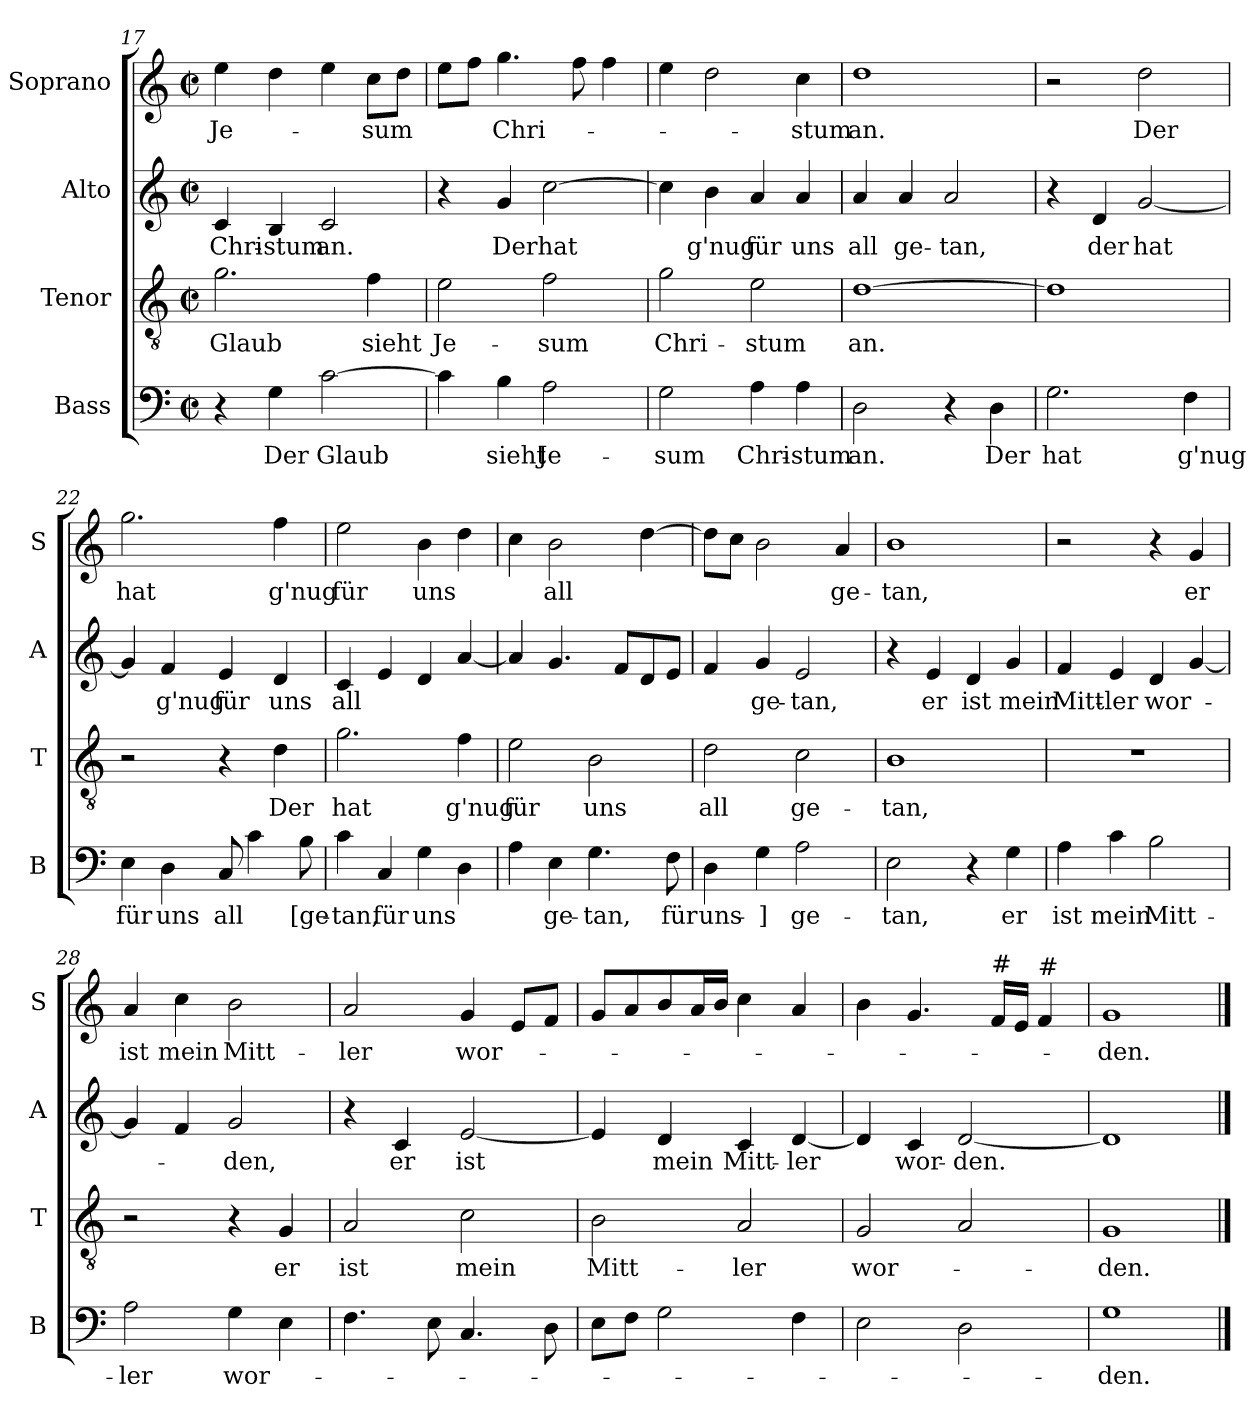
**kern	**text	**kern	**text	**kern	**text	**kern	**text
*part4	*part4	*part3	*part3	*part2	*part2	*part1	*part1
*staff4	*staff4	*staff3	*staff3	*staff2	*staff2	*staff1	*staff1
*I"Bass	*	*I"Tenor	*	*I"Alto	*	*I"Soprano	*
*I'B	*	*I'T	*	*I'A	*	*I'S	*
*clefF4	*	*clefGv2	*	*clefG2	*	*clefG2	*
*k[]	*	*k[]	*	*k[]	*	*k[]	*
*C:	*	*C:	*	*C:	*	*C:	*
*M2/2	*	*M2/2	*	*M2/2	*	*M2/2	*
*met(c|)	*	*met(c|)	*	*met(c|)	*	*met(c|)	*
=17	=17	=17	=17	=17	=17	=17	=17
!	!	!	!LO:LY:b	!	!LO:LY:b	!	!LO:LY:b
4r	.	2.g\	Glaub	4c/	Chri-	4ee\	Je-
!	!LO:LY:b	!	!	!	!LO:LY:b	!	!
4G\	Der	.	.	4B/	-stum	4dd\	.
!	!LO:LY:b	!	!	!	!LO:LY:b	!	!
[2c\	Glaub	.	.	2c/	an.	4ee\	.
!	!	!	!LO:LY:b	!	!	!	!LO:LY:b
.	.	4f\	sieht	.	.	8cc\L	-sum
.	.	.	.	.	.	8dd\J	.
=18	=18	=18	=18	=18	=18	=18	=18
!	!	!	!LO:LY:b	!	!	!	!
4c\]	.	2e\	Je-	4r	.	8ee\L	.
.	.	.	.	.	.	8ff\J	.
!	!LO:LY:b	!	!	!	!LO:LY:b	!	!LO:LY:b
4B\	sieht	.	.	4g/	Der	4.gg\	Chri-
!	!LO:LY:b	!	!LO:LY:b	!	!LO:LY:b	!	!
2A\	Je-	2f\	-sum	[2cc\	hat	.	.
.	.	.	.	.	.	8ff\	.
.	.	.	.	.	.	4ff\	.
=19	=19	=19	=19	=19	=19	=19	=19
!	!LO:LY:b	!	!LO:LY:b	!	!	!	!
2G\	-sum	2g\	Chri-	4cc\]	.	4ee\	.
!	!	!	!	!	!LO:LY:b	!	!
.	.	.	.	4b\	g'nug	2dd\	.
!	!LO:LY:b	!	!LO:LY:b	!	!LO:LY:b	!	!
4A\	Chri-	2e\	-stum	4a/	für	.	.
!	!LO:LY:b	!	!	!	!LO:LY:b	!	!LO:LY:b
4A\	-stum	.	.	4a/	uns	4cc\	-stum
=20	=20	=20	=20	=20	=20	=20	=20
!	!LO:LY:b	!	!LO:LY:b	!	!LO:LY:b	!	!LO:LY:b
2D\	an.	[1d	an.	4a/	all	1dd	an.
!	!	!	!	!	!LO:LY:b	!	!
.	.	.	.	4a/	ge-	.	.
!	!	!	!	!	!LO:LY:b	!	!
4r	.	.	.	2a/	-tan,	.	.
!	!LO:LY:b	!	!	!	!	!	!
4D\	Der	.	.	.	.	.	.
!!LO:LB:g=z
=21	=21	=21	=21	=21	=21	=21	=21
!	!LO:LY:b	!	!	!	!	!	!
2.G\	hat	1d]	.	4r	.	2r	.
!	!	!	!	!	!LO:LY:b	!	!
.	.	.	.	4d/	der	.	.
!	!	!	!	!	!LO:LY:b	!	!LO:LY:b
.	.	.	.	[2g/	hat	2dd\	Der
!	!LO:LY:b	!	!	!	!	!	!
4F\	g'nug	.	.	.	.	.	.
=22	=22	=22	=22	=22	=22	=22	=22
!	!LO:LY:b	!	!	!	!	!	!LO:LY:b
4E\	für	2r	.	4g/]	.	2.gg\	hat
!	!LO:LY:b	!	!	!	!LO:LY:b	!	!
4D\	uns	.	.	4f/	g'nug	.	.
!	!LO:LY:b	!	!	!	!LO:LY:b	!	!
8C/	all	4r	.	4e/	für	.	.
4c\	.	.	.	.	.	.	.
!	!	!	!LO:LY:b	!	!LO:LY:b	!	!LO:LY:b
.	.	4d\	Der	4d/	uns	4ff\	g'nug
!	!LO:LY:b	!	!	!	!	!	!
8B\	[ge-	.	.	.	.	.	.
=23	=23	=23	=23	=23	=23	=23	=23
!	!LO:LY:b	!	!LO:LY:b	!	!LO:LY:b	!	!LO:LY:b
4c\	-tan,	2.g\	hat	4c/	all	2ee\	für
!	!LO:LY:b	!	!	!	!	!	!
4C/	für	.	.	4e/	.	.	.
!	!LO:LY:b	!	!	!	!	!	!LO:LY:b
4G\	uns	.	.	4d/	.	4b\	uns
!	!	!	!LO:LY:b	!	!	!	!
4D\	.	4f\	g'nug	[4a/	.	4dd\	.
=24	=24	=24	=24	=24	=24	=24	=24
!	!	!	!LO:LY:b	!	!	!	!
4A\	.	2e\	für	4a/]	.	4cc\	.
!	!LO:LY:b	!	!	!	!	!	!LO:LY:b
4E\	ge-	.	.	4.g/	.	2b\	all
!	!LO:LY:b	!	!LO:LY:b	!	!	!	!
4.G\	-tan,	2B\	uns	.	.	.	.
.	.	.	.	8f/L	.	.	.
.	.	.	.	8d/	.	[4dd\	.
!	!LO:LY:b	!	!	!	!	!	!
8F\	für	.	.	8e/J	.	.	.
=25	=25	=25	=25	=25	=25	=25	=25
!	!LO:LY:b	!	!LO:LY:b	!	!	!	!
4D\	uns-	2d\	all	4f/	.	8dd\L]	.
.	.	.	.	.	.	8cc\J	.
!	!LO:LY:b	!	!	!	!LO:LY:b	!	!
4G\	-]	.	.	4g/	ge-	2b\	.
!	!LO:LY:b	!	!LO:LY:b	!	!LO:LY:b	!	!
2A\	ge-	2c\	ge-	2e/	-tan,	.	.
!	!	!	!	!	!	!	!LO:LY:b
.	.	.	.	.	.	4a/	ge-
=26	=26	=26	=26	=26	=26	=26	=26
!	!LO:LY:b	!	!LO:LY:b	!	!	!	!LO:LY:b
2E\	-tan,	1B	-tan,	4r	.	1b	-tan,
!	!	!	!	!	!LO:LY:b	!	!
.	.	.	.	4e/	er	.	.
!	!	!	!	!	!LO:LY:b	!	!
4r	.	.	.	4d/	ist	.	.
!	!LO:LY:b	!	!	!	!LO:LY:b	!	!
4G\	er	.	.	4g/	mein	.	.
!!LO:LB:g=z
=27	=27	=27	=27	=27	=27	=27	=27
!	!LO:LY:b	!	!	!	!LO:LY:b	!	!
4A\	ist	1r	.	4f/	Mitt-	2r	.
!	!LO:LY:b	!	!	!	!LO:LY:b	!	!
4c\	mein	.	.	4e/	-ler	.	.
!	!LO:LY:b	!	!	!	!LO:LY:b	!	!
2B\	Mitt-	.	.	4d/	wor-	4r	.
!	!	!	!	!	!	!	!LO:LY:b
.	.	.	.	[4g/	.	4g/	er
=28	=28	=28	=28	=28	=28	=28	=28
!	!LO:LY:b	!	!	!	!	!	!LO:LY:b
2A\	-ler	2r	.	4g/]	.	4a/	ist
!	!	!	!	!	!	!	!LO:LY:b
.	.	.	.	4f/	.	4cc\	mein
!	!LO:LY:b	!	!	!	!LO:LY:b	!	!LO:LY:b
4G\	wor-	4r	.	2g/	-den,	2b\	Mitt-
!	!	!	!LO:LY:b	!	!	!	!
4E\	.	4G/	er	.	.	.	.
=29	=29	=29	=29	=29	=29	=29	=29
!	!	!	!LO:LY:b	!	!	!	!LO:LY:b
4.F\	.	2A/	ist	4r	.	2a/	-ler
!	!	!	!	!	!LO:LY:b	!	!
.	.	.	.	4c/	er	.	.
8E\	.	.	.	.	.	.	.
!	!	!	!LO:LY:b	!	!LO:LY:b	!	!LO:LY:b
4.C/	.	2c\	mein	[2e/	ist	4g/	wor-
.	.	.	.	.	.	8e/L	.
8D\	.	.	.	.	.	8f/J	.
=30	=30	=30	=30	=30	=30	=30	=30
!	!	!	!LO:LY:b	!	!	!	!
8E\L	.	2B\	Mitt-	4e/]	.	8g/L	.
8F\J	.	.	.	.	.	8a/	.
!	!	!	!	!	!LO:LY:b	!	!
2G\	.	.	.	4d/	mein	8b/	.
.	.	.	.	.	.	16a/L	.
.	.	.	.	.	.	16b/JJ	.
!	!	!	!LO:LY:b	!	!LO:LY:b	!	!
.	.	2A/	-ler	4c/	Mitt-	4cc\	.
!	!	!	!	!	!LO:LY:b	!	!
4F\	.	.	.	[4d/	-ler	4a/	.
=31	=31	=31	=31	=31	=31	=31	=31
!	!	!	!LO:LY:b	!	!	!	!
2E\	.	2G/	wor-	4d/]	.	4b\	.
!	!	!	!	!	!LO:LY:b	!	!
.	.	.	.	4c/	wor-	4.g/	.
!	!	!	!	!	!LO:LY:b	!	!
2D\	.	2A/	.	[2d/	-den.	.	.
!	!	!	!	!	!	!LO:TX:a:t=#	!
.	.	.	.	.	.	16f/LL	.
.	.	.	.	.	.	16e/JJ	.
!	!	!	!	!	!	!LO:TX:a:t=#	!
.	.	.	.	.	.	4f/	.
=32	=32	=32	=32	=32	=32	=32	=32
!	!LO:LY:b	!	!LO:LY:b	!	!	!	!LO:LY:b
1G	-den.	1G	-den.	1d]	.	1g	-den.
==	==	==	==	==	==	==	==
*-	*-	*-	*-	*-	*-	*-	*-
